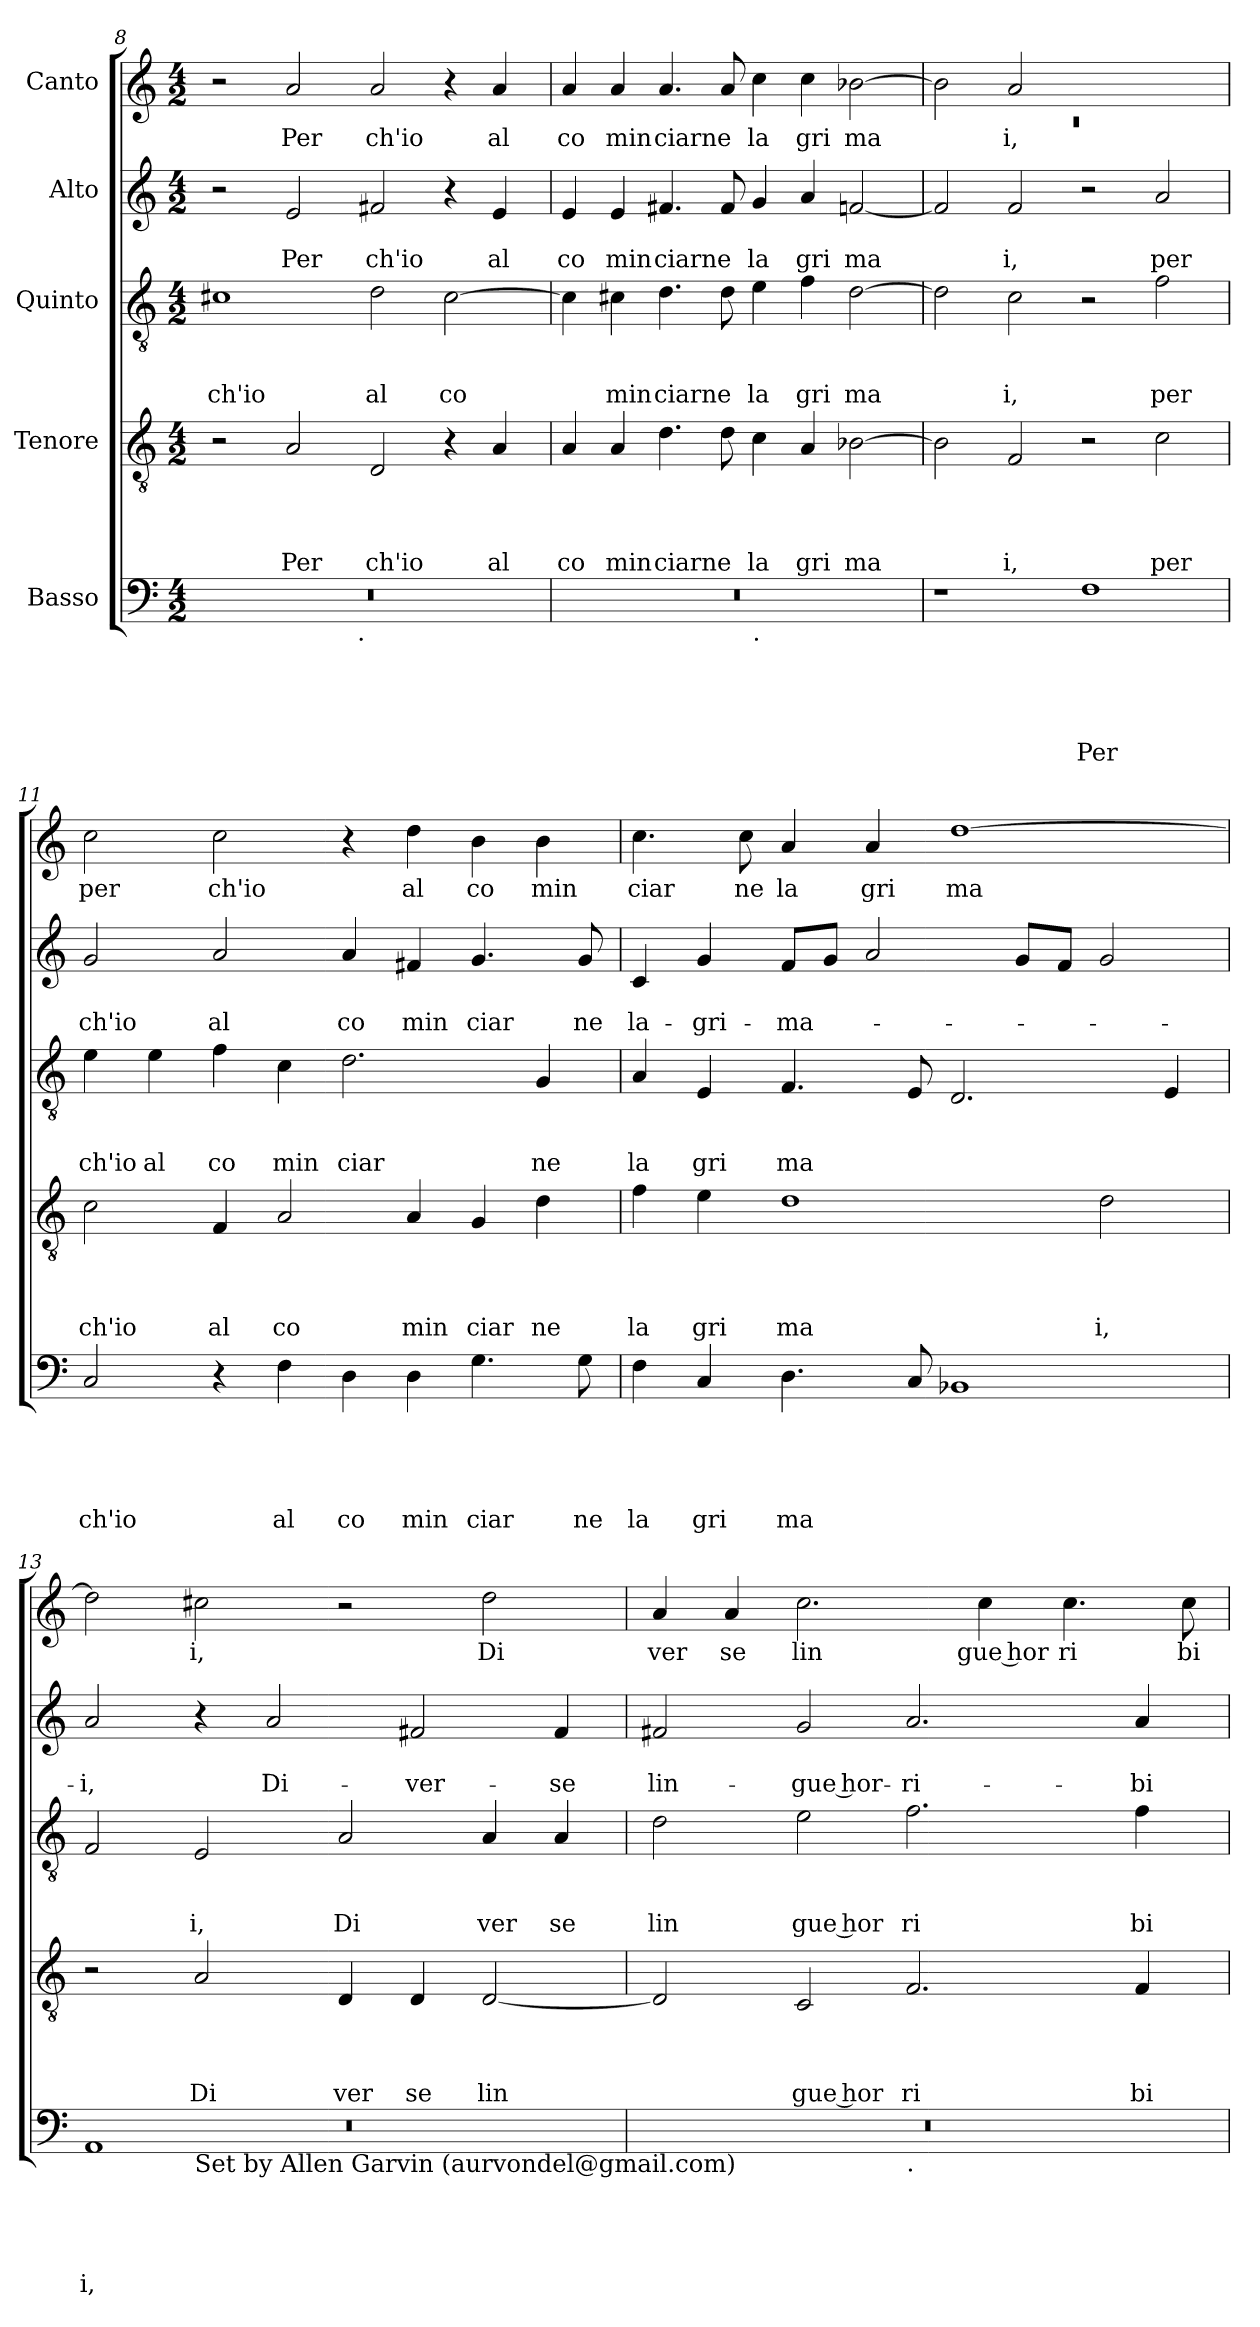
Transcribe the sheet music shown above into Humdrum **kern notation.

**kern	**text	**text	**text	**text	**text	**kern	**text	**text	**text	**text	**kern	**text	**text	**text	**kern	**text	**text	**kern	**text
*part5	*part5	*part5	*part5	*part5	*part5	*part4	*part4	*part4	*part4	*part4	*part3	*part3	*part3	*part3	*part2	*part2	*part2	*part1	*part1
*staff5	*staff5	*staff5	*staff5	*staff5	*staff5	*staff4	*staff4	*staff4	*staff4	*staff4	*staff3	*staff3	*staff3	*staff3	*staff2	*staff2	*staff2	*staff1	*staff1
*I"Basso	*	*	*	*	*	*I"Tenore	*	*	*	*	*I"Quinto	*	*	*	*I"Alto	*	*	*I"Canto	*
*clefF4	*	*	*	*	*	*clefGv2	*	*	*	*	*clefGv2	*	*	*	*clefG2	*	*	*clefG2	*
*k[]	*	*	*	*	*	*k[]	*	*	*	*	*k[]	*	*	*	*k[]	*	*	*k[]	*
*C:	*	*	*	*	*	*C:	*	*	*	*	*C:	*	*	*	*C:	*	*	*C:	*
*M4/2	*	*	*	*	*	*M4/2	*	*	*	*	*M4/2	*	*	*	*M4/2	*	*	*M4/2	*
=8	=8	=8	=8	=8	=8	=8	=8	=8	=8	=8	=8	=8	=8	=8	=8	=8	=8	=8	=8
!	!	!	!	!	!	!	!	!	!	!	!	!	!	!LO:LY:b	!	!	!	!	!
*^	*	*	*	*	*	*	*	*	*	*	*	*	*	*	*	*	*	*	*
0r	2ryy	.	.	.	.	.	2r	.	.	.	.	1c#X	.	.	ch'io	2r	.	.	2r	.
!	!	!	!	!	!	!	!	!	!	!	!LO:LY:b	!	!	!	!	!	!	!LO:LY:b	!	!LO:LY:b
.	4...ryy	.	.	.	.	.	2A/	.	.	.	Per	.	.	.	.	2e/	.	Per	2a/	Per
!	!LO:TX:b:t=.	!	!	!	!	!	!	!	!	!	!	!	!	!	!	!	!	!	!	!
.	1ryy	.	.	.	.	.	.	.	.	.	.	.	.	.	.	.	.	.	.	.
!	!	!	!	!	!	!	!	!	!	!	!LO:LY:b	!	!	!	!LO:LY:b	!	!	!LO:LY:b	!	!LO:LY:b
.	.	.	.	.	.	.	2D/	.	.	.	ch'io	2d\	.	.	al	2f#X/	.	ch'io	2a/	ch'io
!	!	!	!	!	!	!	!	!	!	!	!	!	!	!	!LO:LY:b	!	!	!	!	!
.	.	.	.	.	.	.	4r	.	.	.	.	[>2c#\	.	.	co	4r	.	.	4r	.
!	!	!	!	!	!	!	!	!	!	!	!LO:LY:b	!	!	!	!	!	!	!LO:LY:b	!	!LO:LY:b
.	.	.	.	.	.	.	4A/	.	.	.	al	.	.	.	.	4e/	.	al	4a/	al
.	32ryy	.	.	.	.	.	.	.	.	.	.	.	.	.	.	.	.	.	.	.
=9	=9	=9	=9	=9	=9	=9	=9	=9	=9	=9	=9	=9	=9	=9	=9	=9	=9	=9	=9	=9
!	!	!	!	!	!	!	!	!	!	!	!LO:LY:b	!	!	!	!	!	!	!LO:LY:b	!	!LO:LY:b
0r	1ryy	.	.	.	.	.	4A/	.	.	.	co	4c#\]	.	.	.	4e/	.	co	4a/	co
!	!	!	!	!	!	!	!	!	!	!	!LO:LY:b	!	!	!	!LO:LY:b	!	!	!LO:LY:b	!	!LO:LY:b
.	.	.	.	.	.	.	4A/	.	.	.	min	4c#X\	.	.	min	4e/	.	min	4a/	min
!	!	!	!	!	!	!	!	!	!	!	!LO:LY:b	!	!	!	!LO:LY:b	!	!	!LO:LY:b	!	!LO:LY:b
.	.	.	.	.	.	.	4.d\	.	.	.	ciarne	4.d\	.	.	ciarne	4.f#X/	.	ciarne	4.a/	ciarne
.	.	.	.	.	.	.	8d\	.	.	.	.	8d\	.	.	.	8f#/	.	.	8a/	.
!	!LO:TX:b:t=.	!	!	!	!	!	!	!	!	!	!	!	!	!	!	!	!	!	!	!
!	!	!	!	!	!	!	!	!	!	!	!LO:LY:b	!	!	!	!LO:LY:b	!	!	!LO:LY:b	!	!LO:LY:b
.	1ryy	.	.	.	.	.	4c\	.	.	.	la	4e\	.	.	la	4g/	.	la	4cc\	la
!	!	!	!	!	!	!	!	!	!	!	!LO:LY:b	!	!	!	!LO:LY:b	!	!	!LO:LY:b	!	!LO:LY:b
.	.	.	.	.	.	.	4A/	.	.	.	gri	4f\	.	.	gri	4a/	.	gri	4cc\	gri
!	!	!	!	!	!	!	!	!	!	!	!LO:LY:b	!	!	!	!LO:LY:b	!	!	!LO:LY:b	!	!LO:LY:b
.	.	.	.	.	.	.	[>2B-X\	.	.	.	ma	[>2d\	.	.	ma	[<2fn/	.	ma	[>2b-X\	ma
=10	=10	=10	=10	=10	=10	=10	=10	=10	=10	=10	=10	=10	=10	=10	=10	=10	=10	=10	=10	=10
*	*	*	*	*	*	*	*	*	*	*	*	*	*	*	*	*	*	*	*^	*
!	!	!	!	!	!	!	!	!	!	!	!	!	!	!	!	!	!	!	!	!LO:N:vis=1	!
*v	*v	*	*	*	*	*	*	*	*	*	*	*	*	*	*	*	*	*	*	*	*
1r	.	.	.	.	.	2B-\]	.	.	.	.	2d\]	.	.	.	2f/]	.	.	2b-\]	0rc	.
!	!	!	!	!	!	!	!	!	!	!LO:LY:b	!	!	!	!LO:LY:b	!	!	!LO:LY:b	!	!	!LO:LY:b
.	.	.	.	.	.	2F/	.	.	.	i,	2c\	.	.	i,	2f/	.	i,	2a/	.	i,
!	!	!	!	!	!LO:LY:b	!	!	!	!	!	!	!	!	!	!	!	!	!	!	!
1F	.	.	.	.	Per	2r	.	.	.	.	2r	.	.	.	2r	.	.	1ryy	.	.
!	!	!	!	!	!	!	!	!	!	!LO:LY:b	!	!	!	!LO:LY:b	!	!	!LO:LY:b	!	!	!
.	.	.	.	.	.	2c\	.	.	.	per	2f\	.	.	per	2a/	.	per	.	.	.
*	*	*	*	*	*	*	*	*	*	*	*	*	*	*	*	*	*	*v	*v	*
=11	=11	=11	=11	=11	=11	=11	=11	=11	=11	=11	=11	=11	=11	=11	=11	=11	=11	=11	=11
!	!	!	!	!	!LO:LY:b	!	!	!	!	!LO:LY:b	!	!	!	!LO:LY:b	!	!	!LO:LY:b	!	!LO:LY:b
2C/	.	.	.	.	ch'io	2c\	.	.	.	ch'io	4e\	.	.	ch'io	2g/	.	ch'io	2cc\	per
!	!	!	!	!	!	!	!	!	!	!	!	!	!	!LO:LY:b	!	!	!	!	!
.	.	.	.	.	.	.	.	.	.	.	4e\	.	.	al	.	.	.	.	.
!	!	!	!	!	!	!	!	!	!	!LO:LY:b	!	!	!	!LO:LY:b	!	!	!LO:LY:b	!	!LO:LY:b
4r	.	.	.	.	.	4F/	.	.	.	al	4f\	.	.	co	2a/	.	al	2cc\	ch'io
!	!	!	!	!	!LO:LY:b	!	!	!	!	!LO:LY:b	!	!	!	!LO:LY:b	!	!	!	!	!
4F\	.	.	.	.	al	2A/	.	.	.	co	4c\	.	.	min	.	.	.	.	.
!	!	!	!	!	!LO:LY:b	!	!	!	!	!	!	!	!	!LO:LY:b	!	!	!LO:LY:b	!	!
4D\	.	.	.	.	co	.	.	.	.	.	2.d\	.	.	ciar	4a/	.	co	4r	.
!	!	!	!	!	!LO:LY:b	!	!	!	!	!LO:LY:b	!	!	!	!	!	!	!LO:LY:b	!	!LO:LY:b
4D\	.	.	.	.	min	4A/	.	.	.	min	.	.	.	.	4f#X/	.	min	4dd\	al
!	!	!	!	!	!LO:LY:b	!	!	!	!	!LO:LY:b	!	!	!	!	!	!	!LO:LY:b	!	!LO:LY:b
4.G\	.	.	.	.	ciar	4G/	.	.	.	ciar	.	.	.	.	4.g/	.	ciar	4b\	co
!	!	!	!	!	!	!	!	!	!	!LO:LY:b	!	!	!	!LO:LY:b	!	!	!	!	!LO:LY:b
.	.	.	.	.	.	4d\	.	.	.	ne	4G/	.	.	ne	.	.	.	4b\	min
!	!	!	!	!	!LO:LY:b	!	!	!	!	!	!	!	!	!	!	!	!LO:LY:b	!	!
8G\	.	.	.	.	ne	.	.	.	.	.	.	.	.	.	8g/	.	ne	.	.
!!LO:LB:g=z
=12	=12	=12	=12	=12	=12	=12	=12	=12	=12	=12	=12	=12	=12	=12	=12	=12	=12	=12	=12
!	!	!	!	!	!LO:LY:b	!	!	!	!	!LO:LY:b	!	!	!	!LO:LY:b	!	!	!LO:LY:b	!	!LO:LY:b
4F\	.	.	.	.	la	4f\	.	.	.	la	4A/	.	.	la	4c/	.	la-	4.cc\	ciar
!	!	!	!	!	!LO:LY:b	!	!	!	!	!LO:LY:b	!	!	!	!LO:LY:b	!	!	!LO:LY:b	!	!
4C/	.	.	.	.	gri	4e\	.	.	.	gri	4E/	.	.	gri	4g/	.	-gri-	.	.
!	!	!	!	!	!	!	!	!	!	!	!	!	!	!	!	!	!	!	!LO:LY:b
.	.	.	.	.	.	.	.	.	.	.	.	.	.	.	.	.	.	8cc\	ne
!	!	!	!	!	!LO:LY:b	!	!	!	!	!LO:LY:b	!	!	!	!LO:LY:b	!	!	!LO:LY:b	!	!LO:LY:b
4.D\	.	.	.	.	ma	1d	.	.	.	ma	4.F/	.	.	ma	8f/L	.	-ma-	4a/	la
.	.	.	.	.	.	.	.	.	.	.	.	.	.	.	8g/J	.	.	.	.
!	!	!	!	!	!	!	!	!	!	!	!	!	!	!	!	!	!	!	!LO:LY:b
.	.	.	.	.	.	.	.	.	.	.	.	.	.	.	2a/	.	.	4a/	gri
8C/	.	.	.	.	.	.	.	.	.	.	8E/	.	.	.	.	.	.	.	.
!	!	!	!	!	!	!	!	!	!	!	!	!	!	!	!	!	!	!	!LO:LY:b
1BB-X	.	.	.	.	.	.	.	.	.	.	2.D/	.	.	.	.	.	.	[>1dd	ma
.	.	.	.	.	.	.	.	.	.	.	.	.	.	.	8g/L	.	.	.	.
.	.	.	.	.	.	.	.	.	.	.	.	.	.	.	8f/J	.	.	.	.
!	!	!	!	!	!	!	!	!	!	!LO:LY:b	!	!	!	!	!	!	!	!	!
.	.	.	.	.	.	2d\	.	.	.	i,	.	.	.	.	2g/	.	.	.	.
.	.	.	.	.	.	.	.	.	.	.	4E/	.	.	.	.	.	.	.	.
=13	=13	=13	=13	=13	=13	=13	=13	=13	=13	=13	=13	=13	=13	=13	=13	=13	=13	=13	=13
*^	*	*	*	*	*	*	*	*	*	*	*	*	*	*	*	*	*	*	*
*	*^	*	*	*	*	*	*	*	*	*	*	*	*	*	*	*	*	*	*	*
!	!	!LO:N:vis=1	!	!	!	!	!LO:LY:b	!	!	!	!	!	!	!	!	!	!	!	!LO:LY:b	!	!
*	*	*^	*	*	*	*	*	*	*	*	*	*	*	*	*	*	*	*	*	*	*
0ryy	1AA	0r	2ryy	.	.	.	.	i,	2r	.	.	.	.	2F/	.	.	.	2a/	.	-i,	2dd\]	.
!	!	!	!LO:TX:b:t=Set by Allen Garvin (aurvondel@gmail.com)	!	!	!	!	!	!	!	!	!	!	!	!	!	!	!	!	!	!	!
!	!	!	!	!	!	!	!	!	!	!	!	!	!LO:LY:b	!	!	!	!LO:LY:b	!	!	!	!	!LO:LY:b
.	.	.	1.ryy	.	.	.	.	.	2A/	.	.	.	Di	2E/	.	.	i,	4r	.	.	2cc#X\	i,
!	!	!	!	!	!	!	!	!	!	!	!	!	!	!	!	!	!	!	!	!LO:LY:b	!	!
.	.	.	.	.	.	.	.	.	.	.	.	.	.	.	.	.	.	2a/	.	Di-	.	.
!	!	!	!	!	!	!	!	!	!	!	!	!	!LO:LY:b	!	!	!	!LO:LY:b	!	!	!	!	!
.	1ryy	.	.	.	.	.	.	.	4D/	.	.	.	ver	2A/	.	.	Di	.	.	.	2r	.
!	!	!	!	!	!	!	!	!	!	!	!	!	!LO:LY:b	!	!	!	!	!	!	!LO:LY:b	!	!
.	.	.	.	.	.	.	.	.	4D/	.	.	.	se	.	.	.	.	2f#X/	.	-ver-	.	.
!	!	!	!	!	!	!	!	!	!	!	!	!	!LO:LY:b	!	!	!	!LO:LY:b	!	!	!	!	!LO:LY:b
.	.	.	.	.	.	.	.	.	[<2D/	.	.	.	lin	4A/	.	.	ver	.	.	.	2dd\	Di
!	!	!	!	!	!	!	!	!	!	!	!	!	!	!	!	!	!LO:LY:b	!	!	!LO:LY:b	!	!
.	.	.	.	.	.	.	.	.	.	.	.	.	.	4A/	.	.	se	4f#/	.	-se	.	.
=14	=14	=14	=14	=14	=14	=14	=14	=14	=14	=14	=14	=14	=14	=14	=14	=14	=14	=14	=14	=14	=14	=14
!	!	!	!	!	!	!	!	!	!	!	!	!	!	!	!	!	!LO:LY:b	!	!	!LO:LY:b	!	!LO:LY:b
*	*v	*v	*v	*	*	*	*	*	*	*	*	*	*	*	*	*	*	*	*	*	*	*
0r	1ryy	.	.	.	.	.	2D/]	.	.	.	.	2d\	.	.	lin	2f#X/	.	lin-	4a/	ver
!	!	!	!	!	!	!	!	!	!	!	!	!	!	!	!	!	!	!	!	!LO:LY:b
.	.	.	.	.	.	.	.	.	.	.	.	.	.	.	.	.	.	.	4a/	se
!	!	!	!	!	!	!	!	!	!	!	!LO:LY:b:rj	!	!	!	!LO:LY:b:rj	!	!	!LO:LY:b:rj	!	!LO:LY:b
.	.	.	.	.	.	.	2C/	.	.	.	gue hor	2e\	.	.	gue hor	2g/	.	-gue hor-	2.cc\	lin
!	!LO:TX:b:t=.	!	!	!	!	!	!	!	!	!	!	!	!	!	!	!	!	!	!	!
!	!	!	!	!	!	!	!	!	!	!	!LO:LY:b	!	!	!	!LO:LY:b	!	!	!LO:LY:b	!	!
.	1ryy	.	.	.	.	.	2.F/	.	.	.	ri	2.f\	.	.	ri	2.a/	.	-ri-	.	.
!	!	!	!	!	!	!	!	!	!	!	!	!	!	!	!	!	!	!	!	!LO:LY:b:rj
.	.	.	.	.	.	.	.	.	.	.	.	.	.	.	.	.	.	.	4cc\	gue hor
!	!	!	!	!	!	!	!	!	!	!	!	!	!	!	!	!	!	!	!	!LO:LY:b
.	.	.	.	.	.	.	.	.	.	.	.	.	.	.	.	.	.	.	4.cc\	ri
!	!	!	!	!	!	!	!	!	!	!	!LO:LY:b	!	!	!	!LO:LY:b	!	!	!LO:LY:b	!	!
.	.	.	.	.	.	.	4F/	.	.	.	bi	4f\	.	.	bi	4a/	.	-bi-	.	.
!	!	!	!	!	!	!	!	!	!	!	!	!	!	!	!	!	!	!	!	!LO:LY:b
.	.	.	.	.	.	.	.	.	.	.	.	.	.	.	.	.	.	.	8cc\	bi
!LO:TX:b:t=(ver. 2020-08-29) CC BY-NC 2.5	!	!	!	!	!	!	!	!	!	!	!	!	!	!	!	!	!	!	!	!
*v	*v	*	*	*	*	*	*	*	*	*	*	*	*	*	*	*	*	*	*	*
=	=	=	=	=	=	=	=	=	=	=	=	=	=	=	=	=	=	=	=
*-	*-	*-	*-	*-	*-	*-	*-	*-	*-	*-	*-	*-	*-	*-	*-	*-	*-	*-	*-
